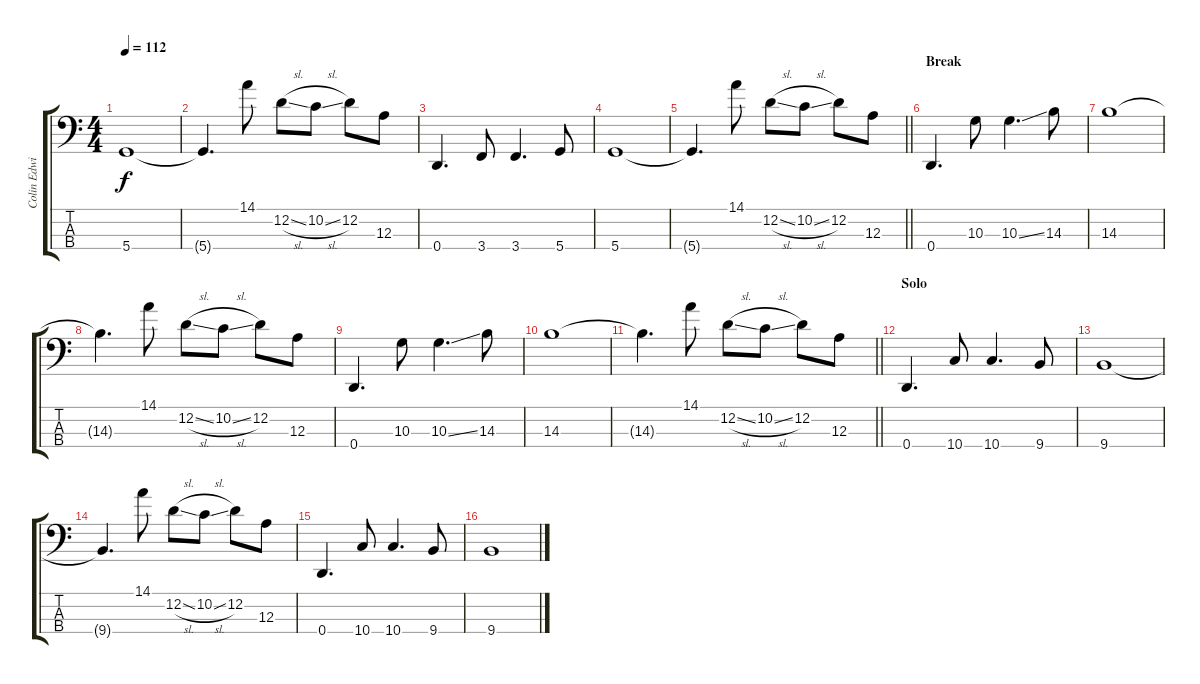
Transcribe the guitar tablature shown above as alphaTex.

\track ("Colin Edwin - Bass" "Colin Edwi") {instrument electricbassfinger}
\staff {score tabs}
\tuning (G2 D2 A1 D1) {hide}
\ts (4 4)
\tempo 112
\clef f4
\ks c
5.4.1{dy f} |
5.4{t}.4{d} 14.1.8 12.2{sl}.8 10.2{sl}.8 12.2.8 12.3.8 |
0.4.4{d} 3.4.8 3.4.4{d} 5.4.8 |
5.4.1 |
\barLineRight lightlight
5.4{t}.4{d} 14.1.8 12.2{sl}.8 10.2{sl}.8 12.2.8 12.3.8 |
\section ("" "Break")
0.4.4{d} 10.3.8 10.3{ss}.4{d} 14.3.8 |
14.3.1 |
14.3{t}.4{d} 14.1.8 12.2{sl}.8 10.2{sl}.8 12.2.8 12.3.8 |
0.4.4{d} 10.3.8 10.3{ss}.4{d} 14.3.8 |
14.3.1 |
\barLineRight lightlight
14.3{t}.4{d} 14.1.8 12.2{sl}.8 10.2{sl}.8 12.2.8 12.3.8 |
\section ("" "Solo")
0.4.4{d} 10.4.8 10.4.4{d} 9.4.8 |
9.4.1 |
9.4{t}.4{d} 14.1.8 12.2{sl}.8 10.2{sl}.8 12.2.8 12.3.8 |
0.4.4{d} 10.4.8 10.4.4{d} 9.4.8 |
9.4.1
